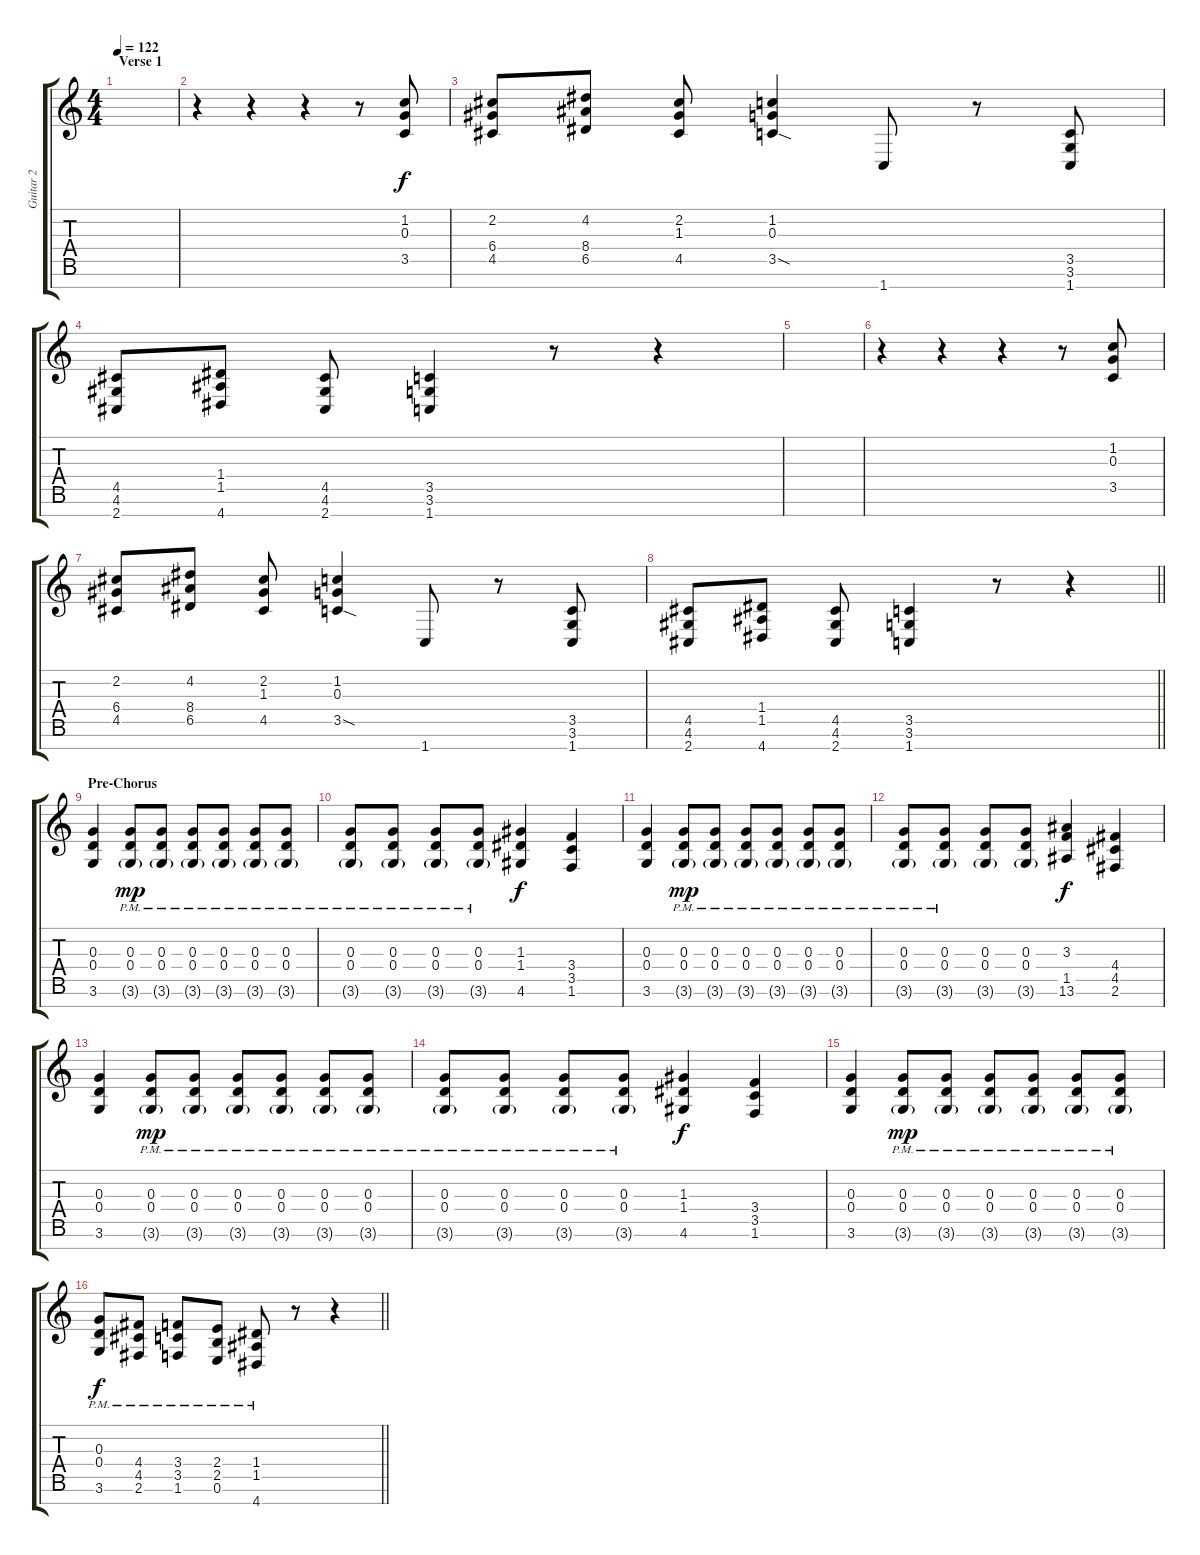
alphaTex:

\track ("Guitar 2" "Guitar 2") {instrument distortionguitar}
\staff {score tabs}
\tuning (E4 B3 G3 D3 A2 E2 B1) {hide}
\ts (4 4)
\section ("" "Verse 1")
\tempo 122
\clef g2
\ks c
|
r.4 r.4 r.4 r.8 (1.2 0.3 3.5).8 |
(2.2 6.4 4.5).8 (4.2 8.4 6.5).8 (2.2 1.3 4.5).8 (1.2 0.3 3.5{sod}).4 1.7.8 r.8 (3.5 3.6 1.7).8 |
(4.5 4.6 2.7).8 (1.4 1.5 4.7).8 (4.5 4.6 2.7).8 (3.5 3.6 1.7).4 r.8 r.4 |
|
r.4 r.4 r.4 r.8 (1.2 0.3 3.5).8 |
(2.2 6.4 4.5).8 (4.2 8.4 6.5).8 (2.2 1.3 4.5).8 (1.2 0.3 3.5{sod}).4 1.7.8 r.8 (3.5 3.6 1.7).8 |
\barLineRight lightlight
(4.5 4.6 2.7).8 (1.4 1.5 4.7).8 (4.5 4.6 2.7).8 (3.5 3.6 1.7).4 r.8 r.4 |
\section ("" "Pre-Chorus")
(0.3 0.4 3.6).4 (0.3{pm} 0.4{pm} 3.6{g pm}).8{dy mp} (0.3{pm} 0.4{pm} 3.6{g pm}).8 (0.3{pm} 0.4{pm} 3.6{g pm}).8 (0.3{pm} 0.4{pm} 3.6{g pm}).8 (0.3{pm} 0.4{pm} 3.6{g pm}).8 (0.3{pm} 0.4{pm} 3.6{g pm}).8 |
(0.3{pm} 0.4{pm} 3.6{g pm}).8 (0.3{pm} 0.4{pm} 3.6{g pm}).8 (0.3{pm} 0.4{pm} 3.6{g pm}).8 (0.3{pm} 0.4{pm} 3.6{g pm}).8 (1.3 1.4 4.6).4{dy f} (3.4 3.5 1.6).4 |
(0.3 0.4 3.6).4 (0.3{pm} 0.4{pm} 3.6{g pm}).8{dy mp} (0.3{pm} 0.4{pm} 3.6{g pm}).8 (0.3{pm} 0.4{pm} 3.6{g pm}).8 (0.3{pm} 0.4{pm} 3.6{g pm}).8 (0.3{pm} 0.4{pm} 3.6{g pm}).8 (0.3{pm} 0.4{pm} 3.6{g pm}).8 |
(0.3{pm} 0.4{pm} 3.6{g pm}).8 (0.3{pm} 0.4{pm} 3.6{g pm}).8 (0.3 0.4 3.6{g}).8 (0.3 0.4 3.6{g}).8 (3.3 1.5 13.6).4{dy f} (4.4 4.5 2.6).4 |
(0.3 0.4 3.6).4 (0.3{pm} 0.4{pm} 3.6{g pm}).8{dy mp} (0.3{pm} 0.4{pm} 3.6{g pm}).8 (0.3{pm} 0.4{pm} 3.6{g pm}).8 (0.3{pm} 0.4{pm} 3.6{g pm}).8 (0.3{pm} 0.4{pm} 3.6{g pm}).8 (0.3{pm} 0.4{pm} 3.6{g pm}).8 |
(0.3{pm} 0.4{pm} 3.6{g pm}).8 (0.3{pm} 0.4{pm} 3.6{g pm}).8 (0.3{pm} 0.4{pm} 3.6{g pm}).8 (0.3{pm} 0.4{pm} 3.6{g pm}).8 (1.3 1.4 4.6).4{dy f} (3.4 3.5 1.6).4 |
(0.3 0.4 3.6).4 (0.3{pm} 0.4{pm} 3.6{g pm}).8{dy mp} (0.3{pm} 0.4{pm} 3.6{g pm}).8 (0.3{pm} 0.4{pm} 3.6{g pm}).8 (0.3{pm} 0.4{pm} 3.6{g pm}).8 (0.3{pm} 0.4{pm} 3.6{g pm}).8 (0.3{pm} 0.4{pm} 3.6{g pm}).8 |
\barLineRight lightlight
(0.3{pm} 0.4{pm} 3.6{pm}).8{dy f} (4.4{pm} 4.5{pm} 2.6{pm}).8 (3.4{pm} 3.5{pm} 1.6{pm}).8 (2.4{pm} 2.5{pm} 0.6{pm}).8 (1.4{pm} 1.5{pm} 4.7{pm}).8 r.8 r.4
